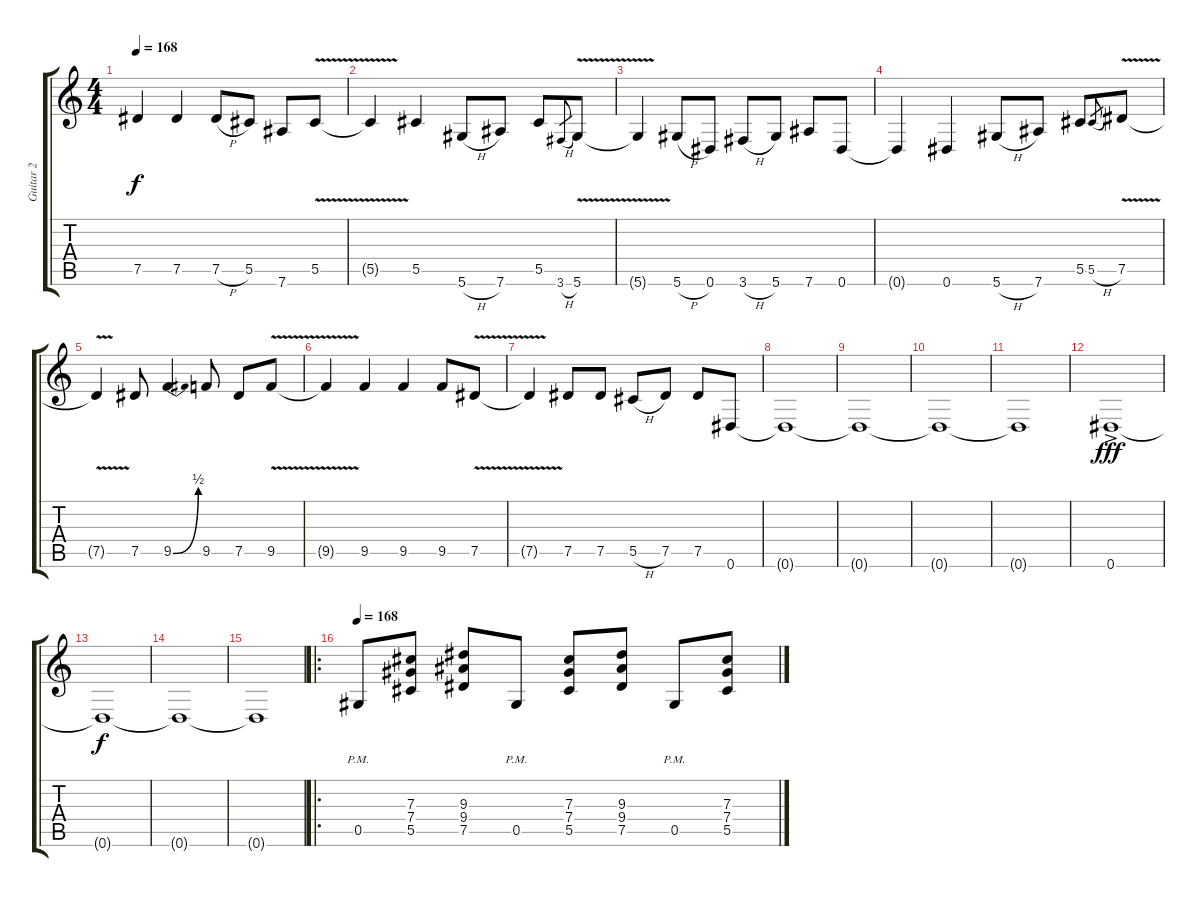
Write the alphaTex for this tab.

\track ("Guitar 2" "Guitar 2") {instrument distortionguitar}
\staff {score tabs}
\tuning (Eb4 Bb3 Gb3 Db3 Ab2 Eb2) {hide}
\ts (4 4)
\tempo 168
\clef g2
\ks c
7.5{t}.4{dy f} 7.5.4 7.5{h}.8 5.5.8 7.6.8 5.5{v}.8 |
5.5{t}.4 5.5.4 5.6{h}.8 7.6.8 5.5.8 3.6{h}.8{gr} 5.6{v}.8 |
5.6{t}.4 5.6{h}.8 0.6.8 3.6{h}.8 5.6.8 7.6.8 0.6.8 |
0.6{t}.4 0.6.4 5.6{h}.8 7.6.8 5.5.8 5.5{h}.8{gr} 7.5{v}.8 |
7.5{t}.4 7.5.8 9.5{be (bend 0 0 60 2)}.4 9.5.8 7.5.8 9.5{v}.8 |
9.5{t}.4 9.5.4 9.5.4 9.5.8 7.5{v}.8 |
7.5{t}.4 7.5.8 7.5.8 5.5{h}.8 7.5.8 7.5.8 0.6.8 |
0.6{t}.1 |
0.6{t}.1 |
0.6{t}.1 |
0.6{t}.1 |
0.6{ac}.1{dy fff} |
0.6{t}.1{dy f} |
0.6{t}.1 |
0.6{t}.1 |
\ro
\tempo 168
0.5{pm}.8 (7.3 7.4 5.5).8 (9.3 9.4 7.5).8 0.5{pm}.8 (7.3 7.4 5.5).8 (9.3 9.4 7.5).8 0.5{pm}.8 (7.3 7.4 5.5).8
